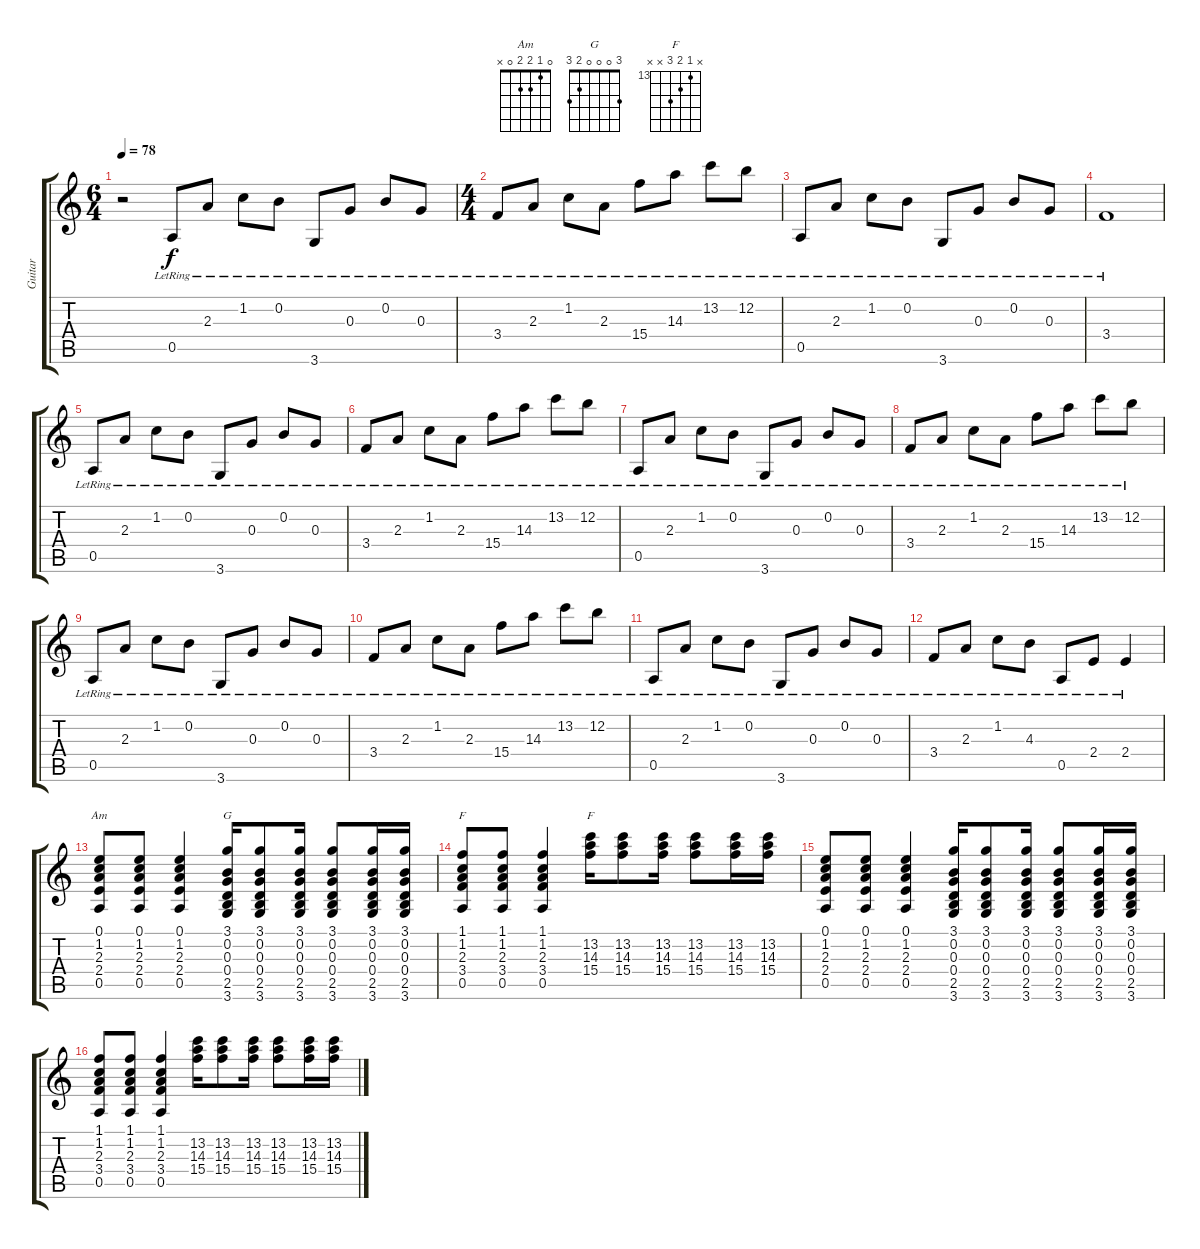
\track ("Guitar" "Guitar") {instrument acousticguitarsteel}
\staff {score tabs}
\tuning (E4 B3 G3 D3 A2 E2) {hide}
\chord ("Am" 0 1 2 2 0 x)
\chord ("G" 3 0 0 0 2 3)
\chord ("F" 1 1 2 3 0 x) {barre 1}
\chord ("F" x 13 14 15 x x) {firstfret 13}
\ts (6 4)
\tempo 78
\clef g2
\ks c
r.2{dy f instrument acousticguitarsteel} 0.5{lr}.8 2.3{lr}.8 1.2{lr}.8 0.2{lr}.8 3.6{lr}.8 0.3{lr}.8 0.2{lr}.8 0.3{lr}.8 |
\ts (4 4)
3.4{lr}.8 2.3{lr}.8 1.2{lr}.8 2.3{lr}.8 15.4{lr}.8 14.3{lr}.8 13.2{lr}.8 12.2{lr}.8 |
0.5{lr}.8 2.3{lr}.8 1.2{lr}.8 0.2{lr}.8 3.6{lr}.8 0.3{lr}.8 0.2{lr}.8 0.3{lr}.8 |
3.4{lr}.1 |
0.5{lr}.8 2.3{lr}.8 1.2{lr}.8 0.2{lr}.8 3.6{lr}.8 0.3{lr}.8 0.2{lr}.8 0.3{lr}.8 |
3.4{lr}.8 2.3{lr}.8 1.2{lr}.8 2.3{lr}.8 15.4{lr}.8 14.3{lr}.8 13.2{lr}.8 12.2{lr}.8 |
0.5{lr}.8 2.3{lr}.8 1.2{lr}.8 0.2{lr}.8 3.6{lr}.8 0.3{lr}.8 0.2{lr}.8 0.3{lr}.8 |
3.4{lr}.8 2.3{lr}.8 1.2{lr}.8 2.3{lr}.8 15.4{lr}.8 14.3{lr}.8 13.2{lr}.8 12.2{lr}.8 |
0.5{lr}.8 2.3{lr}.8 1.2{lr}.8 0.2{lr}.8 3.6{lr}.8 0.3{lr}.8 0.2{lr}.8 0.3{lr}.8 |
3.4{lr}.8 2.3{lr}.8 1.2{lr}.8 2.3{lr}.8 15.4{lr}.8 14.3{lr}.8 13.2{lr}.8 12.2{lr}.8 |
0.5{lr}.8 2.3{lr}.8 1.2{lr}.8 0.2{lr}.8 3.6{lr}.8 0.3{lr}.8 0.2{lr}.8 0.3{lr}.8 |
3.4{lr}.8 2.3{lr}.8 1.2{lr}.8 4.3{lr}.8 0.5{lr}.8 2.4{lr}.8 2.4{lr}.4 |
(0.1 1.2 2.3 2.4 0.5).8{ch "Am" volume 10} (0.1 1.2 2.3 2.4 0.5).8 (0.1 1.2 2.3 2.4 0.5).4 (3.1 0.2 0.3 0.4 2.5 3.6).16{ch "G"} (3.1 0.2 0.3 0.4 2.5 3.6).8 (3.1 0.2 0.3 0.4 2.5 3.6).16 (3.1 0.2 0.3 0.4 2.5 3.6).8 (3.1 0.2 0.3 0.4 2.5 3.6).16 (3.1 0.2 0.3 0.4 2.5 3.6).16 |
(1.1 1.2 2.3 3.4 0.5).8{ch "F"} (1.1 1.2 2.3 3.4 0.5).8 (1.1 1.2 2.3 3.4 0.5).4 (13.2 14.3 15.4).16{ch "F"} (13.2 14.3 15.4).8 (13.2 14.3 15.4).16 (13.2 14.3 15.4).8 (13.2 14.3 15.4).16 (13.2 14.3 15.4).16 |
(0.1 1.2 2.3 2.4 0.5).8 (0.1 1.2 2.3 2.4 0.5).8 (0.1 1.2 2.3 2.4 0.5).4 (3.1 0.2 0.3 0.4 2.5 3.6).16 (3.1 0.2 0.3 0.4 2.5 3.6).8 (3.1 0.2 0.3 0.4 2.5 3.6).16 (3.1 0.2 0.3 0.4 2.5 3.6).8 (3.1 0.2 0.3 0.4 2.5 3.6).16 (3.1 0.2 0.3 0.4 2.5 3.6).16 |
(1.1 1.2 2.3 3.4 0.5).8 (1.1 1.2 2.3 3.4 0.5).8 (1.1 1.2 2.3 3.4 0.5).4 (13.2 14.3 15.4).16 (13.2 14.3 15.4).8 (13.2 14.3 15.4).16 (13.2 14.3 15.4).8 (13.2 14.3 15.4).16 (13.2 14.3 15.4).16
